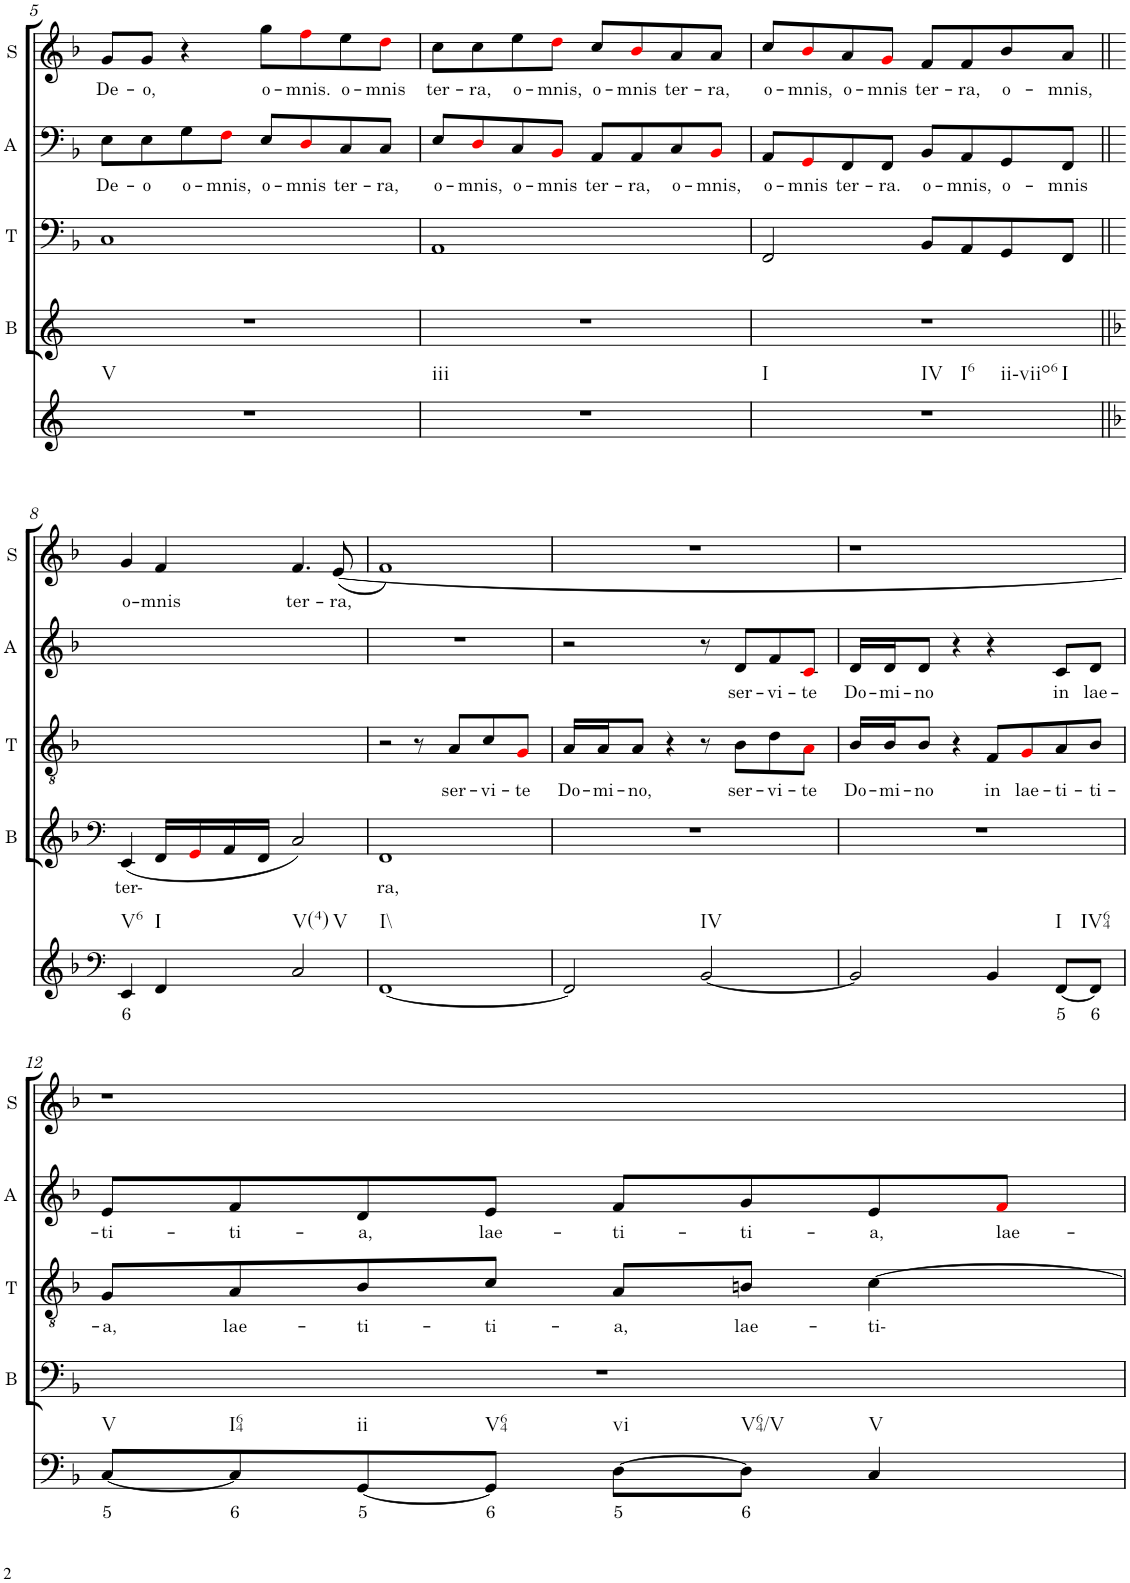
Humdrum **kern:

**kern	**text	**kern	**text	**kern	**text	**kern	**text	**kern	**text
*part5	*part5	*part4	*part4	*part3	*part3	*part2	*part2	*part1	*part1
*staff5	*staff5	*staff4	*staff4	*staff3	*staff3	*staff2	*staff2	*staff1	*staff1
*I"Continuo	*	*I"Bass	*	*I"Tenor	*	*I"Alto	*	*I"Soprano	*
*	*	*I'B	*	*I'T	*	*I'A	*	*I'S	*
!!LO:PB:g=z
*clefG2	*	*clefG2	*	*clefF4	*	*clefF4	*	*clefG2	*
*k[]	*	*k[]	*	*k[b-]	*	*k[b-]	*	*k[b-]	*
*	*	*	*	*M4/4	*	*M4/4	*	*M4/4	*
=5	=5	=5	=5	=5	=5	=5	=5	=5	=5
!LO:TX:b:t=V	!	!	!	!	!	!	!	!	!
!	!	!	!	!	!	!	!LO:LY:b	!	!LO:LY:b
1r	.	1r	.	1C	.	8E\L	De-	8g/L	De-
!	!	!	!	!	!	!	!LO:LY:b	!	!LO:LY:b
.	.	.	.	.	.	8E\	o	8g/J	o,
!	!	!	!	!	!	!	!LO:LY:b	!	!
.	.	.	.	.	.	8G\	o-	4r	.
!	!	!	!	!	!	!	!LO:LY:b	!	!
.	.	.	.	.	.	8Fi\J	mnis,	.	.
!	!	!	!	!	!	!	!LO:LY:b	!	!LO:LY:b
.	.	.	.	.	.	8E/L	o-	8gg\L	o-
!	!	!	!	!	!	!	!LO:LY:b	!	!LO:LY:b
.	.	.	.	.	.	8Di/	mnis	8ffi\	mnis.
!	!	!	!	!	!	!	!LO:LY:b	!	!LO:LY:b
.	.	.	.	.	.	8C/	ter-	8ee\	o-
!	!	!	!	!	!	!	!LO:LY:b	!	!LO:LY:b
.	.	.	.	.	.	8C/J	ra,	8ddi\J	mnis
=6	=6	=6	=6	=6	=6	=6	=6	=6	=6
!LO:TX:b:t=iii	!	!	!	!	!	!	!	!	!
!	!	!	!	!	!	!	!LO:LY:b	!	!LO:LY:b
1r	.	1r	.	1AA	.	8E/L	o-	8cc\L	ter-
!	!	!	!	!	!	!	!LO:LY:b	!	!LO:LY:b
.	.	.	.	.	.	8Di/	mnis,	8cc\	ra,
!	!	!	!	!	!	!	!LO:LY:b	!	!LO:LY:b
.	.	.	.	.	.	8C/	o-	8ee\	o-
!	!	!	!	!	!	!	!LO:LY:b	!	!LO:LY:b
.	.	.	.	.	.	8BB-i/J	mnis	8ddi\J	mnis,
!	!	!	!	!	!	!	!LO:LY:b	!	!LO:LY:b
.	.	.	.	.	.	8AA/L	ter-	8cc/L	o-
!	!	!	!	!	!	!	!LO:LY:b	!	!LO:LY:b
.	.	.	.	.	.	8AA/	ra,	8b-i/	mnis
!	!	!	!	!	!	!	!LO:LY:b	!	!LO:LY:b
.	.	.	.	.	.	8C/	o-	8a/	ter-
!	!	!	!	!	!	!	!LO:LY:b	!	!LO:LY:b
.	.	.	.	.	.	8BB-i/J	mnis,	8a/J	ra,
=7	=7	=7	=7	=7	=7	=7	=7	=7	=7
!LO:TX:b:t=I	!	!	!	!	!	!	!	!	!
!LO:TX:b:t=IV	!	!	!	!	!	!	!	!	!
!LO:TX:b:t=I6	!	!	!	!	!	!	!	!	!
!LO:TX:b:t=ii-viio6	!	!	!	!	!	!	!	!	!
!LO:TX:b:t=I	!	!	!	!	!	!	!	!	!
!	!	!	!	!	!	!	!LO:LY:b	!	!LO:LY:b
1r	.	1r	.	2FF/	.	8AA/L	o-	8cc/L	o-
!	!	!	!	!	!	!	!LO:LY:b	!	!LO:LY:b
.	.	.	.	.	.	8GGi/	mnis	8b-i/	mnis,
!	!	!	!	!	!	!	!LO:LY:b	!	!LO:LY:b
.	.	.	.	.	.	8FF/	ter-	8a/	o-
!	!	!	!	!	!	!	!LO:LY:b	!	!LO:LY:b
.	.	.	.	.	.	8FF/J	ra.	8gi/J	mnis
!	!	!	!	!	!	!	!LO:LY:b	!	!LO:LY:b
.	.	.	.	8BB-/L	.	8BB-/L	o-	8f/L	ter-
!	!	!	!	!	!	!	!LO:LY:b	!	!LO:LY:b
.	.	.	.	8AA/	.	8AA/	mnis,	8f/	ra,
!	!	!	!	!	!	!	!LO:LY:b	!	!LO:LY:b
.	.	.	.	8GG/	.	8GG/	o-	8b-/	o-
!	!	!	!	!	!	!	!LO:LY:b	!	!LO:LY:b
.	.	.	.	8FF/J	.	8FF/J	mnis	8a/J	mnis,
!!LO:LB:g=z
=8||	=8||	=8||	=8||	=8||	=8||	=8||	=8||	=8||	=8||
*clefF4	*	*clefF4	*	*	*	*	*	*	*
*k[b-]	*	*k[b-]	*	*	*	*	*	*	*
!LO:TX:b:t=V6	!	!	!	!	!	!	!	!	!
!	!LO:LY:b	!	!LO:LY:b	!	!	!	!	!	!LO:LY:b
4EE/	6	(4EE/	ter-	1ryy	.	1ryy	.	4g/	o-
!LO:TX:b:t=I	!	!	!	!	!	!	!	!	!
!	!	!	!	!	!	!	!	!	!LO:LY:b
4FF/	.	16FF/LL	.	.	.	.	.	4f/	mnis
.	.	16GGi/	.	.	.	.	.	.	.
.	.	16AA/	.	.	.	.	.	.	.
.	.	16FF/JJ	.	.	.	.	.	.	.
!LO:TX:b:t=V(4)	!	!	!	!	!	!	!	!	!
!LO:TX:b:t=V	!	!	!	!	!	!	!	!	!
!	!	!	!	!	!	!	!	!	!LO:LY:b
2C/	.	2C/)	.	.	.	.	.	4.f/	ter-
!	!	!	!	!	!	!	!	!	!LO:LY:b
.	.	.	.	.	.	.	.	([8e/	ra,
=9	=9	=9	=9	=9	=9	=9	=9	=9	=9
!LO:TX:b:t=I\\	!	!	!	!	!	!	!	!	!
!	!	!	!LO:LY:b	!	!	!	!	!	!
[1FF	.	1FF	ra,	2r	.	1r	.	1f)	.
.	.	.	.	8r	.	.	.	.	.
!	!	!	!	!	!LO:LY:b	!	!	!	!
.	.	.	.	8A/L	ser-	.	.	.	.
!	!	!	!	!	!LO:LY:b	!	!	!	!
.	.	.	.	8c/	vi-	.	.	.	.
!	!	!	!	!	!LO:LY:b	!	!	!	!
.	.	.	.	8Gi/J	te	.	.	.	.
=10	=10	=10	=10	=10	=10	=10	=10	=10	=10
!	!	!	!	!	!LO:LY:b	!	!	!	!
2FF/]	.	1r	.	16A/LL	Do-	2r	.	1r	.
!	!	!	!	!	!LO:LY:b	!	!	!	!
.	.	.	.	16A/J	mi-	.	.	.	.
!	!	!	!	!	!LO:LY:b	!	!	!	!
.	.	.	.	8A/J	no,	.	.	.	.
.	.	.	.	4r	.	.	.	.	.
!LO:TX:b:t=IV	!	!	!	!	!	!	!	!	!
[2BB-/	.	.	.	8r	.	8r	.	.	.
!	!	!	!	!	!LO:LY:b	!	!LO:LY:b	!	!
.	.	.	.	8B-\L	ser-	8d/L	ser-	.	.
!	!	!	!	!	!LO:LY:b	!	!LO:LY:b	!	!
.	.	.	.	8d\	vi-	8f/	vi-	.	.
!	!	!	!	!	!LO:LY:b	!	!LO:LY:b	!	!
.	.	.	.	8Ai\J	te	8ci/J	te	.	.
=11	=11	=11	=11	=11	=11	=11	=11	=11	=11
!	!	!	!	!	!LO:LY:b	!	!LO:LY:b	!	!
2BB-/]	.	1r	.	16B-/LL	Do-	16d/LL	Do-	1r	.
!	!	!	!	!	!LO:LY:b	!	!LO:LY:b	!	!
.	.	.	.	16B-/J	mi-	16d/J	mi-	.	.
!	!	!	!	!	!LO:LY:b	!	!LO:LY:b	!	!
.	.	.	.	8B-/J	no	8d/J	no	.	.
.	.	.	.	4r	.	4r	.	.	.
!	!	!	!	!	!LO:LY:b	!	!	!	!
4BB-/	.	.	.	8F/L	in	4r	.	.	.
!	!	!	!	!	!LO:LY:b	!	!	!	!
.	.	.	.	8Gi/	lae-	.	.	.	.
!LO:TX:b:t=I	!	!	!	!	!	!	!	!	!
!	!LO:LY:b	!	!	!	!LO:LY:b	!	!LO:LY:b	!	!
[8FF/L	5	.	.	8A/	ti-	8c/L	in	.	.
!LO:TX:b:t=IV64	!	!	!	!	!	!	!	!	!
!	!LO:LY:b	!	!	!	!LO:LY:b	!	!LO:LY:b	!	!
8FF/J]	6	.	.	8B-/J	ti-	8d/J	lae-	.	.
!!LO:LB:g=z
=12	=12	=12	=12	=12	=12	=12	=12	=12	=12
!LO:TX:b:t=V	!	!	!	!	!	!	!	!	!
!	!LO:LY:b	!	!	!	!LO:LY:b	!	!LO:LY:b	!	!
[8C/L	5	1r	.	8G/L	a,	8e/L	ti-	1r	.
!LO:TX:b:t=I64	!	!	!	!	!	!	!	!	!
!	!LO:LY:b	!	!	!	!LO:LY:b	!	!LO:LY:b	!	!
8C/]	6	.	.	8A/	lae-	8f/	ti-	.	.
!LO:TX:b:t=ii	!	!	!	!	!	!	!	!	!
!	!LO:LY:b	!	!	!	!LO:LY:b	!	!LO:LY:b	!	!
[8GG/	5	.	.	8B-/	ti-	8d/	a,	.	.
!LO:TX:b:t=V64	!	!	!	!	!	!	!	!	!
!	!LO:LY:b	!	!	!	!LO:LY:b	!	!LO:LY:b	!	!
8GG/J]	6	.	.	8c/J	ti-	8e/J	lae-	.	.
!LO:TX:b:t=vi	!	!	!	!	!	!	!	!	!
!	!LO:LY:b	!	!	!	!LO:LY:b	!	!LO:LY:b	!	!
[8D\L	5	.	.	8A/L	a,	8f/L	ti-	.	.
!LO:TX:b:t=V64/V	!	!	!	!	!	!	!	!	!
!	!LO:LY:b	!	!	!	!LO:LY:b	!	!LO:LY:b	!	!
8D\J]	6	.	.	8Bn/J	lae-	8g/	ti-	.	.
!LO:TX:b:t=V	!	!	!	!	!	!	!	!	!
!	!	!	!	!	!LO:LY:b	!	!LO:LY:b	!	!
4C/	.	.	.	[4c\	ti-	8e/	a,	.	.
!	!	!	!	!	!	!	!LO:LY:b	!	!
.	.	.	.	.	.	8fi/J	lae-	.	.
=	=	=	=	=	=	=	=	=	=
*-	*-	*-	*-	*-	*-	*-	*-	*-	*-
